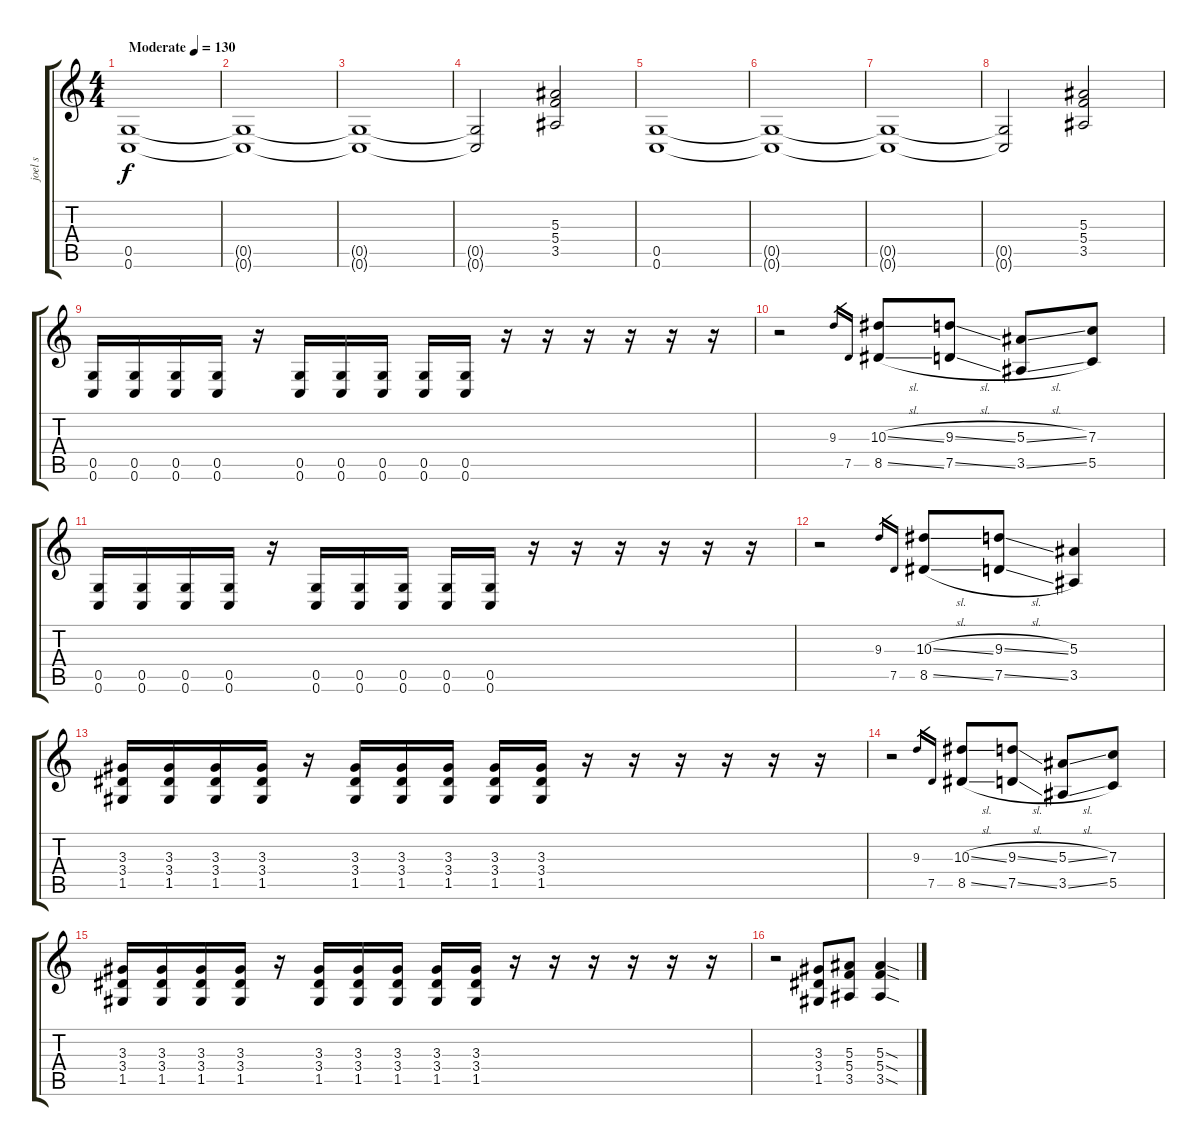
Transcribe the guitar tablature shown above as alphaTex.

\track ("joel s" "joel s") {solo instrument distortionguitar}
\staff {score tabs}
\tuning (D4 A3 F3 C3 G2 C2) {hide}
\ts (4 4)
\tempo (130 "Moderate")
\clef g2
\ks c
(0.5 0.6).1{dy f instrument distortionguitar} |
(0.5{t} 0.6{t}).1 |
(0.5{t} 0.6{t}).1 |
(0.5{t} 0.6{t}).2 (5.3 5.4 3.5).2 |
(0.5 0.6).1 |
(0.5{t} 0.6{t}).1 |
(0.5{t} 0.6{t}).1 |
(0.5{t} 0.6{t}).2 (5.3 5.4 3.5).2 |
(0.5 0.6).16 (0.5 0.6).16 (0.5 0.6).16 (0.5 0.6).16 r.16 (0.5 0.6).16 (0.5 0.6).16 (0.5 0.6).16 (0.5 0.6).16 (0.5 0.6).16 r.16 r.16 r.16 r.16 r.16 r.16 |
r.2 9.3.16{gr} 7.5.16{gr} (10.3{sl} 8.5{sl}).8 (9.3{sl} 7.5{sl}).8 (5.3{sl} 3.5{sl}).8 (7.3 5.5).8 |
(0.5 0.6).16 (0.5 0.6).16 (0.5 0.6).16 (0.5 0.6).16 r.16 (0.5 0.6).16 (0.5 0.6).16 (0.5 0.6).16 (0.5 0.6).16 (0.5 0.6).16 r.16 r.16 r.16 r.16 r.16 r.16 |
r.2 9.3.16{gr} 7.5.16{gr} (10.3{sl} 8.5{sl}).8 (9.3{sl} 7.5{sl}).8 (5.3 3.5).4 |
(3.3 3.4 1.5).16 (3.3 3.4 1.5).16 (3.3 3.4 1.5).16 (3.3 3.4 1.5).16 r.16 (3.3 3.4 1.5).16 (3.3 3.4 1.5).16 (3.3 3.4 1.5).16 (3.3 3.4 1.5).16 (3.3 3.4 1.5).16 r.16 r.16 r.16 r.16 r.16 r.16 |
r.2 9.3.16{gr} 7.5.16{gr} (10.3{sl} 8.5{sl}).8 (9.3{sl} 7.5{sl}).8 (5.3{sl} 3.5{sl}).8 (7.3 5.5).8 |
(3.3 3.4 1.5).16 (3.3 3.4 1.5).16 (3.3 3.4 1.5).16 (3.3 3.4 1.5).16 r.16 (3.3 3.4 1.5).16 (3.3 3.4 1.5).16 (3.3 3.4 1.5).16 (3.3 3.4 1.5).16 (3.3 3.4 1.5).16 r.16 r.16 r.16 r.16 r.16 r.16 |
r.2 (3.3 3.4 1.5).8 (5.3 5.4 3.5).8 (5.3{sod} 5.4{sod} 3.5{sod}).4
